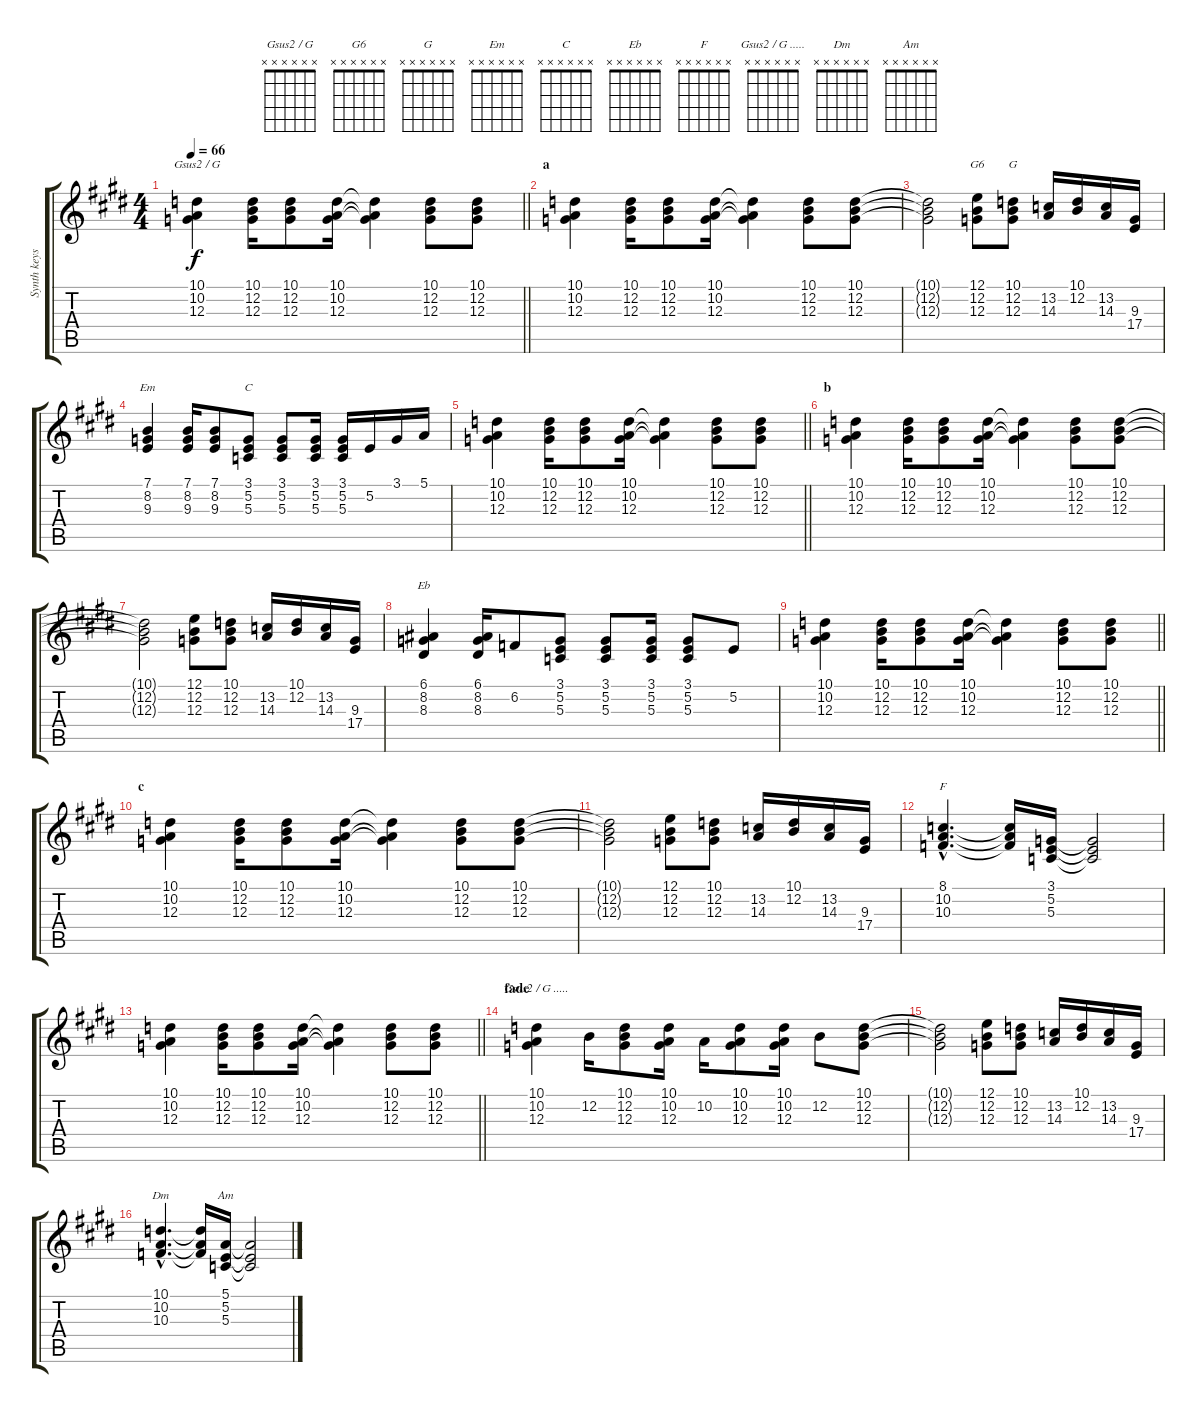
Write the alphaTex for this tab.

\track ("Synth keys RH" "Synth keys") {instrument lead2sawtooth}
\staff {score tabs}
\tuning (E4 B3 G3 D3 A2 E2) {hide}
\chord ("Gsus2 / G" x x x x x x)
\chord ("G6" x x x x x x)
\chord ("G" x x x x x x)
\chord ("Em" x x x x x x)
\chord ("C" x x x x x x)
\chord ("Eb" x x x x x x)
\chord ("F" x x x x x x)
\chord ("Gsus2 / G ....." x x x x x x)
\chord ("Dm" x x x x x x)
\chord ("Am" x x x x x x)
\ts (4 4)
\tempo 66
\clef g2
\barLineRight lightlight
\ks e
(10.1 10.2 12.3).4{ch "Gsus2 / G" dy f} (10.1 12.2 12.3).16 (10.1 12.2 12.3).8 (10.1 10.2 12.3).16 (10.1{t} 10.2{t} 12.3{t}).4 (10.1 12.2 12.3).8 (10.1 12.2 12.3).8 |
\section ("" "a")
(10.1 10.2 12.3).4 (10.1 12.2 12.3).16 (10.1 12.2 12.3).8 (10.1 10.2 12.3).16 (10.1{t} 10.2{t} 12.3{t}).4 (10.1 12.2 12.3).8 (10.1 12.2 12.3).8 |
(10.1{t} 12.2{t} 12.3{t}).2 (12.1 12.2 12.3).8{ch "G6"} (10.1 12.2 12.3).8{ch "G"} (13.2 14.3).16 (10.1 12.2).16 (13.2 14.3).16 (9.3 17.4).16 |
(7.1 8.2 9.3).4{ch "Em"} (7.1 8.2 9.3).16 (7.1 8.2 9.3).8 (3.1 5.2 5.3).8{ch "C"} (3.1 5.2 5.3).8 (3.1 5.2 5.3).16 (3.1 5.2 5.3).16 5.2.16 3.1.16 5.1.16 |
\barLineRight lightlight
(10.1 10.2 12.3).4 (10.1 12.2 12.3).16 (10.1 12.2 12.3).8 (10.1 10.2 12.3).16 (10.1{t} 10.2{t} 12.3{t}).4 (10.1 12.2 12.3).8 (10.1 12.2 12.3).8 |
\section ("" "b")
(10.1 10.2 12.3).4 (10.1 12.2 12.3).16 (10.1 12.2 12.3).8 (10.1 10.2 12.3).16 (10.1{t} 10.2{t} 12.3{t}).4 (10.1 12.2 12.3).8 (10.1 12.2 12.3).8 |
(10.1{t} 12.2{t} 12.3{t}).2 (12.1 12.2 12.3).8 (10.1 12.2 12.3).8 (13.2 14.3).16 (10.1 12.2).16 (13.2 14.3).16 (9.3 17.4).16 |
(6.1 8.2 8.3).4{ch "Eb"} (6.1 8.2 8.3).16 6.2.8 (3.1 5.2 5.3).8 (3.1 5.2 5.3).8 (3.1 5.2 5.3).16 (3.1 5.2 5.3).8 5.2.8 |
\barLineRight lightlight
(10.1 10.2 12.3).4 (10.1 12.2 12.3).16 (10.1 12.2 12.3).8 (10.1 10.2 12.3).16 (10.1{t} 10.2{t} 12.3{t}).4 (10.1 12.2 12.3).8 (10.1 12.2 12.3).8 |
\section ("" "c")
(10.1 10.2 12.3).4 (10.1 12.2 12.3).16 (10.1 12.2 12.3).8 (10.1 10.2 12.3).16 (10.1{t} 10.2{t} 12.3{t}).4 (10.1 12.2 12.3).8 (10.1 12.2 12.3).8 |
(10.1{t} 12.2{t} 12.3{t}).2 (12.1 12.2 12.3).8 (10.1 12.2 12.3).8 (13.2 14.3).16 (10.1 12.2).16 (13.2 14.3).16 (9.3 17.4).16 |
(8.1{hac} 10.2{hac} 10.3{hac}).4{d ch "F"} (8.1{t} 10.2{t} 10.3{t}).16 (3.1 5.2 5.3).16 (3.1{t} 5.2{t} 5.3{t}).2 |
\barLineRight lightlight
(10.1 10.2 12.3).4 (10.1 12.2 12.3).16 (10.1 12.2 12.3).8 (10.1 10.2 12.3).16 (10.1{t} 10.2{t} 12.3{t}).4 (10.1 12.2 12.3).8 (10.1 12.2 12.3).8 |
\section ("" "fade")
(10.1 10.2 12.3).4{ch "Gsus2 / G ....." volume 4} 12.2.16 (10.1 12.2 12.3).8 (10.1 10.2 12.3).16 10.2.16 (10.1 10.2 12.3).8 (10.1 10.2 12.3).16 12.2.8 (10.1 12.2 12.3).8 |
(10.1{t} 12.2{t} 12.3{t}).2 (12.1 12.2 12.3).8 (10.1 12.2 12.3).8 (13.2 14.3).16 (10.1 12.2).16 (13.2 14.3).16 (9.3 17.4).16 |
(10.1{hac} 10.2{hac} 10.3{hac}).4{d ch "Dm"} (10.1{t} 10.2{t} 10.3{t}).16 (5.1 5.2 5.3).16{ch "Am"} (5.1{t} 5.2{t} 5.3{t}).2
